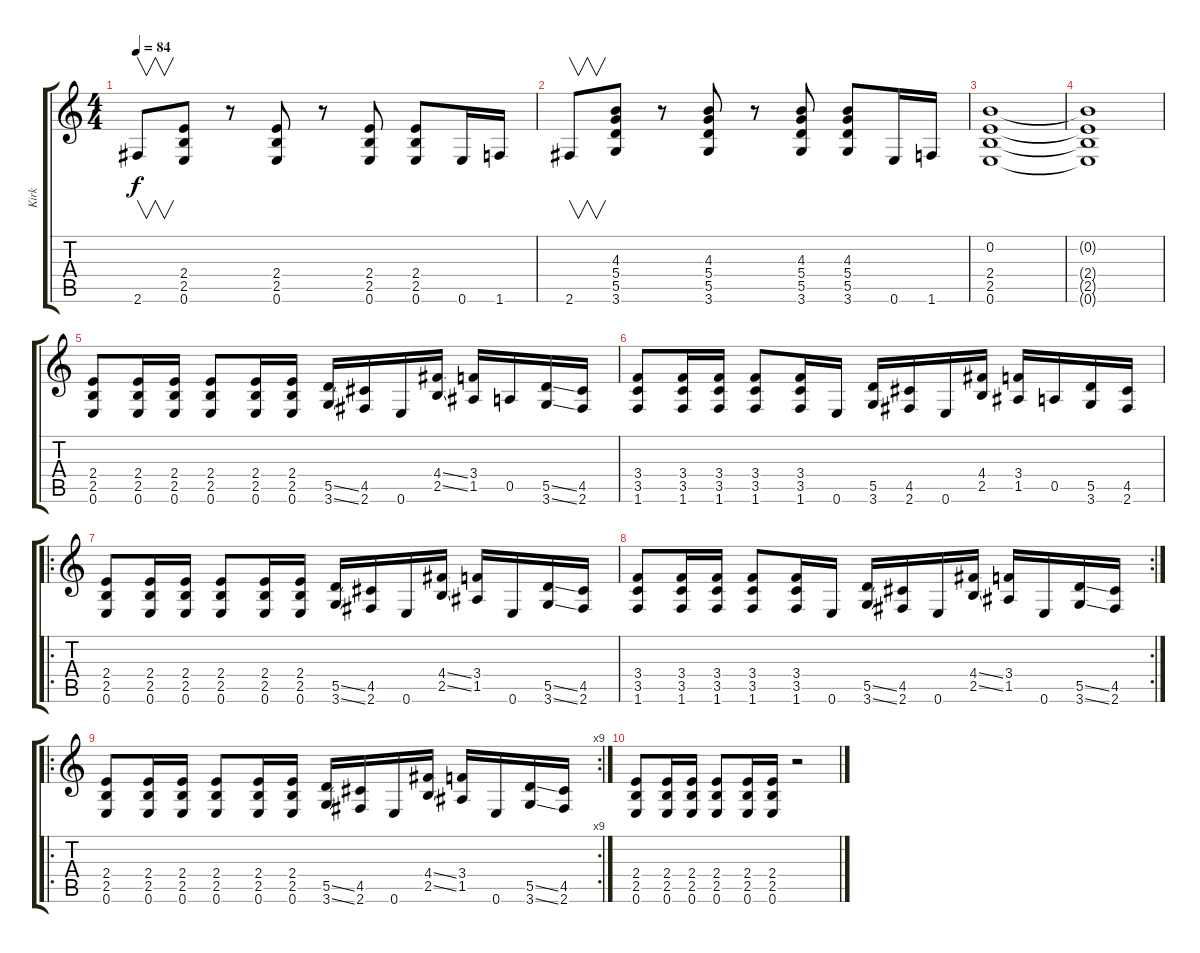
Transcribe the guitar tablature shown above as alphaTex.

\track ("Kirk" "Kirk") {instrument distortionguitar}
\staff {score tabs}
\tuning (E4 B3 G3 D3 A2 E2) {hide}
\ts (4 4)
\tempo 84
\clef g2
\ks c
2.6.8{v dy f} (2.4 2.5 0.6).8 r.8 (2.4 2.5 0.6).8 r.8 (2.4 2.5 0.6).8 (2.4 2.5 0.6).8 0.6.16 1.6.16 |
2.6.8{v} (4.3 5.4 5.5 3.6).8 r.8 (4.3 5.4 5.5 3.6).8 r.8 (4.3 5.4 5.5 3.6).8 (4.3 5.4 5.5 3.6).8 0.6.16 1.6.16 |
(0.2 2.4 2.5 0.6).1 |
(0.2{t} 2.4{t} 2.5{t} 0.6{t}).1 |
(2.4 2.5 0.6).8 (2.4 2.5 0.6).16 (2.4 2.5 0.6).16 (2.4 2.5 0.6).8 (2.4 2.5 0.6).16 (2.4 2.5 0.6).16 (5.5{ss} 3.6{ss}).16 (4.5 2.6).16 0.6.16 (4.4{ss} 2.5{ss}).16 (3.4 1.5).16 0.5.16 (5.5{ss} 3.6{ss}).16 (4.5 2.6).16 |
(3.4 3.5 1.6).8 (3.4 3.5 1.6).16 (3.4 3.5 1.6).16 (3.4 3.5 1.6).8 (3.4 3.5 1.6).16 0.6.16 (5.5 3.6).16 (4.5 2.6).16 0.6.16 (4.4 2.5).16 (3.4 1.5).16 0.5.16 (5.5 3.6).16 (4.5 2.6).16 |
\ro
(2.4 2.5 0.6).8 (2.4 2.5 0.6).16 (2.4 2.5 0.6).16 (2.4 2.5 0.6).8 (2.4 2.5 0.6).16 (2.4 2.5 0.6).16 (5.5{ss} 3.6{ss}).16 (4.5 2.6).16 0.6.16 (4.4{ss} 2.5{ss}).16 (3.4 1.5).16 0.6.16 (5.5{ss} 3.6{ss}).16 (4.5 2.6).16 |
\rc 2
(3.4 3.5 1.6).8 (3.4 3.5 1.6).16 (3.4 3.5 1.6).16 (3.4 3.5 1.6).8 (3.4 3.5 1.6).16 0.6.16 (5.5{ss} 3.6{ss}).16 (4.5 2.6).16 0.6.16 (4.4{ss} 2.5{ss}).16 (3.4 1.5).16 0.6.16 (5.5{ss} 3.6{ss}).16 (4.5 2.6).16 |
\ro
\rc 9
(2.4 2.5 0.6).8 (2.4 2.5 0.6).16 (2.4 2.5 0.6).16 (2.4 2.5 0.6).8 (2.4 2.5 0.6).16 (2.4 2.5 0.6).16 (5.5{ss} 3.6{ss}).16 (4.5 2.6).16 0.6.16 (4.4{ss} 2.5{ss}).16 (3.4 1.5).16 0.6.16 (5.5{ss} 3.6{ss}).16 (4.5 2.6).16 |
(2.4 2.5 0.6).8 (2.4 2.5 0.6).16 (2.4 2.5 0.6).16 (2.4 2.5 0.6).8 (2.4 2.5 0.6).16 (2.4 2.5 0.6).16 r.2
